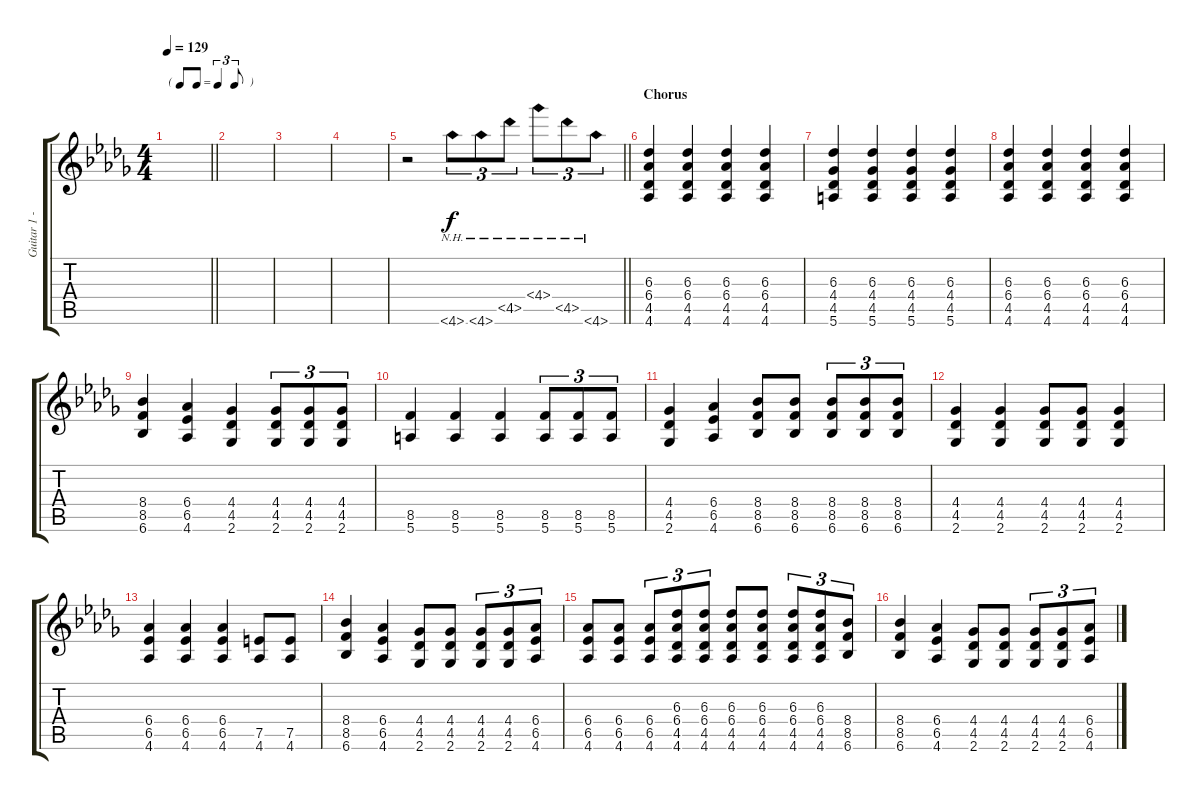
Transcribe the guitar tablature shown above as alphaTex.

\track ("Guitar 1 - Rhythm Left" "Guitar 1 -") {instrument distortionguitar}
\staff {score tabs}
\tuning (E4 B3 G3 D3 A2 E2) {hide}
\ts (4 4)
\tf triplet8th
\tempo 129
\clef g2
\barLineRight lightlight
\ks db
|
|
|
|
\barLineRight lightlight
r.2 4.6{nh}.8{tu (3 2)} 4.6{nh}.8{tu (3 2)} 4.5{nh}.8{tu (3 2)} 4.4{nh}.8{tu (3 2)} 4.5{nh}.8{tu (3 2)} 4.6{nh}.8{tu (3 2)} |
\section ("" "Chorus")
(6.3 6.4 4.5 4.6).4 (6.3 6.4 4.5 4.6).4 (6.3 6.4 4.5 4.6).4 (6.3 6.4 4.5 4.6).4 |
(6.3 4.4 4.5 5.6).4 (6.3 4.4 4.5 5.6).4 (6.3 4.4 4.5 5.6).4 (6.3 4.4 4.5 5.6).4 |
(6.3 6.4 4.5 4.6).4 (6.3 6.4 4.5 4.6).4 (6.3 6.4 4.5 4.6).4 (6.3 6.4 4.5 4.6).4 |
(8.4 8.5 6.6).4 (6.4 6.5 4.6).4 (4.4 4.5 2.6).4 (4.4 4.5 2.6).8{tu (3 2)} (4.4 4.5 2.6).8{tu (3 2)} (4.4 4.5 2.6).8{tu (3 2)} |
(8.5 5.6).4 (8.5 5.6).4 (8.5 5.6).4 (8.5 5.6).8{tu (3 2)} (8.5 5.6).8{tu (3 2)} (8.5 5.6).8{tu (3 2)} |
(4.4 4.5 2.6).4 (6.4 6.5 4.6).4 (8.4 8.5 6.6).8 (8.4 8.5 6.6).8 (8.4 8.5 6.6).8{tu (3 2)} (8.4 8.5 6.6).8{tu (3 2)} (8.4 8.5 6.6).8{tu (3 2)} |
(4.4 4.5 2.6).4 (4.4 4.5 2.6).4 (4.4 4.5 2.6).8 (4.4 4.5 2.6).8 (4.4 4.5 2.6).4 |
(6.4 6.5 4.6).4 (6.4 6.5 4.6).4 (6.4 6.5 4.6).4 (7.5 4.6).8 (7.5 4.6).8 |
(8.4 8.5 6.6).4 (6.4 6.5 4.6).4 (4.4 4.5 2.6).8 (4.4 4.5 2.6).8 (4.4 4.5 2.6).8{tu (3 2)} (4.4 4.5 2.6).8{tu (3 2)} (6.4 6.5 4.6).8{tu (3 2)} |
(6.4 6.5 4.6).8 (6.4 6.5 4.6).8 (6.4 6.5 4.6).8{tu (3 2)} (6.3 6.4 4.5 4.6).8{tu (3 2)} (6.3 6.4 4.5 4.6).8{tu (3 2)} (6.3 6.4 4.5 4.6).8 (6.3 6.4 4.5 4.6).8 (6.3 6.4 4.5 4.6).8{tu (3 2)} (6.3 6.4 4.5 4.6).8{tu (3 2)} (8.4 8.5 6.6).8{tu (3 2)} |
(8.4 8.5 6.6).4 (6.4 6.5 4.6).4 (4.4 4.5 2.6).8 (4.4 4.5 2.6).8 (4.4 4.5 2.6).8{tu (3 2)} (4.4 4.5 2.6).8{tu (3 2)} (6.4 6.5 4.6).8{tu (3 2)}
